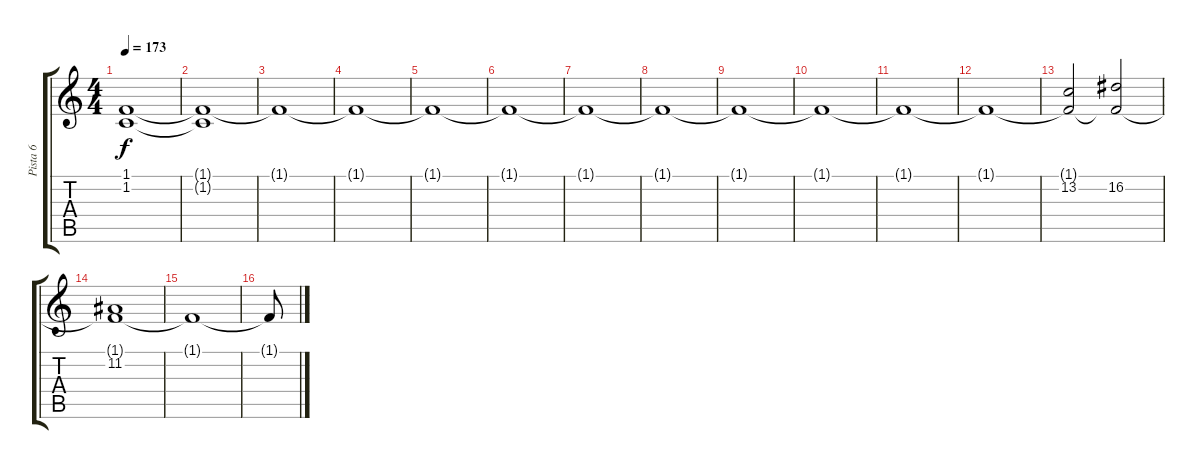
\track ("Pista 6" "Pista 6") {instrument stringensemble2}
\staff {score tabs}
\tuning (E4 B3 G3 D3 A2 E2) {hide}
\ts (4 4)
\tempo 173
\clef g2
\ks c
(1.1 1.2).1{dy f} |
(1.1{t} 1.2{t}).1 |
1.1{t}.1 |
1.1{t}.1 |
1.1{t}.1 |
1.1{t}.1 |
1.1{t}.1 |
1.1{t}.1 |
1.1{t}.1 |
1.1{t}.1 |
1.1{t}.1 |
1.1{t}.1 |
(1.1{t} 13.2).2 (1.1{t} 16.2).2 |
(1.1{t} 11.2).1 |
1.1{t}.1 |
1.1{t}.8
